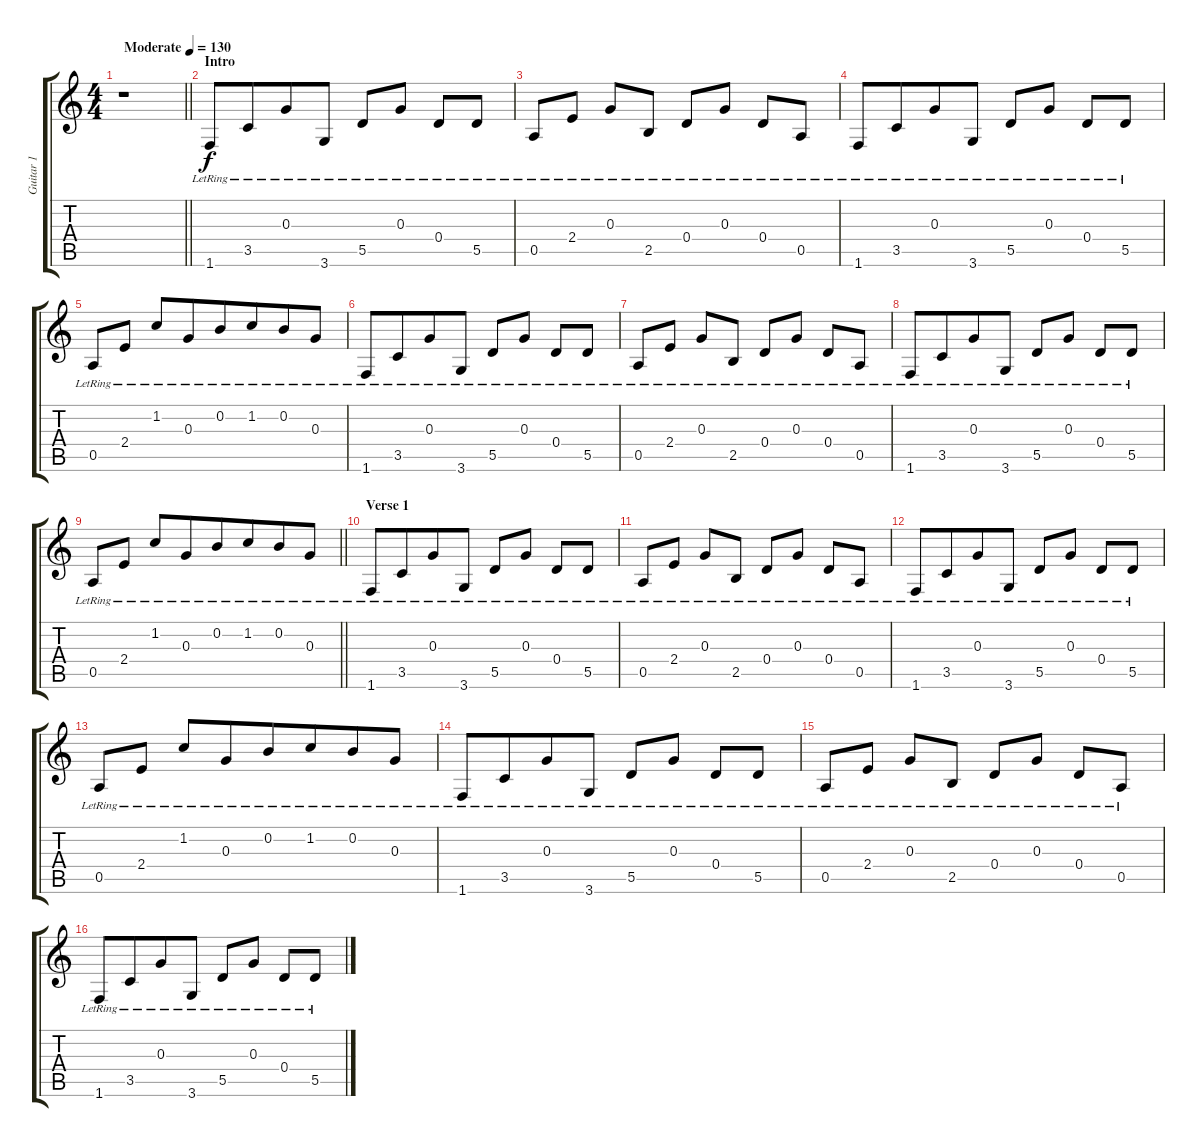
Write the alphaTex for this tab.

\track ("Guitar 1" "Guitar 1") {instrument electricguitarclean}
\staff {score tabs}
\tuning (E4 B3 G3 D3 A2 E2) {hide}
\ts (4 4)
\tempo (130 "Moderate")
\clef g2
\barLineRight lightlight
\ks c
r.1{dy f instrument electricguitarclean} |
\section ("" "Intro")
1.6{lr}.8{beam merge} 3.5{lr}.8{beam merge} 0.3{lr}.8{beam merge} 3.6{lr}.8 5.5{lr}.8{beam merge} 0.3{lr}.8 0.4{lr}.8 5.5{lr}.8 |
0.5{lr}.8{beam merge} 2.4{lr}.8 0.3{lr}.8 2.5{lr}.8 0.4{lr}.8 0.3{lr}.8 0.4{lr}.8 0.5{lr}.8 |
1.6{lr}.8{beam merge} 3.5{lr}.8{beam merge} 0.3{lr}.8{beam merge} 3.6{lr}.8 5.5{lr}.8{beam merge} 0.3{lr}.8 0.4{lr}.8 5.5{lr}.8 |
0.5{lr}.8{beam merge} 2.4{lr}.8 1.2{lr}.8 0.3{lr}.8{beam merge} 0.2{lr}.8 1.2{lr}.8{beam merge} 0.2{lr}.8{beam merge} 0.3{lr}.8 |
1.6{lr}.8{beam merge} 3.5{lr}.8{beam merge} 0.3{lr}.8{beam merge} 3.6{lr}.8 5.5{lr}.8{beam merge} 0.3{lr}.8 0.4{lr}.8 5.5{lr}.8 |
0.5{lr}.8{beam merge} 2.4{lr}.8 0.3{lr}.8 2.5{lr}.8 0.4{lr}.8 0.3{lr}.8 0.4{lr}.8 0.5{lr}.8 |
1.6{lr}.8{beam merge} 3.5{lr}.8{beam merge} 0.3{lr}.8{beam merge} 3.6{lr}.8 5.5{lr}.8{beam merge} 0.3{lr}.8 0.4{lr}.8 5.5{lr}.8 |
\barLineRight lightlight
0.5{lr}.8{beam merge} 2.4{lr}.8 1.2{lr}.8 0.3{lr}.8{beam merge} 0.2{lr}.8 1.2{lr}.8{beam merge} 0.2{lr}.8{beam merge} 0.3{lr}.8 |
\section ("" "Verse 1")
1.6{lr}.8{beam merge} 3.5{lr}.8{beam merge} 0.3{lr}.8{beam merge} 3.6{lr}.8 5.5{lr}.8{beam merge} 0.3{lr}.8 0.4{lr}.8 5.5{lr}.8 |
0.5{lr}.8{beam merge} 2.4{lr}.8 0.3{lr}.8 2.5{lr}.8 0.4{lr}.8 0.3{lr}.8 0.4{lr}.8 0.5{lr}.8 |
1.6{lr}.8{beam merge} 3.5{lr}.8{beam merge} 0.3{lr}.8{beam merge} 3.6{lr}.8 5.5{lr}.8{beam merge} 0.3{lr}.8 0.4{lr}.8 5.5{lr}.8 |
0.5{lr}.8{beam merge} 2.4{lr}.8 1.2{lr}.8 0.3{lr}.8{beam merge} 0.2{lr}.8 1.2{lr}.8{beam merge} 0.2{lr}.8{beam merge} 0.3{lr}.8 |
1.6{lr}.8{beam merge} 3.5{lr}.8{beam merge} 0.3{lr}.8{beam merge} 3.6{lr}.8 5.5{lr}.8{beam merge} 0.3{lr}.8 0.4{lr}.8 5.5{lr}.8 |
0.5{lr}.8{beam merge} 2.4{lr}.8 0.3{lr}.8 2.5{lr}.8 0.4{lr}.8 0.3{lr}.8 0.4{lr}.8 0.5{lr}.8 |
1.6{lr}.8{beam merge} 3.5{lr}.8{beam merge} 0.3{lr}.8{beam merge} 3.6{lr}.8 5.5{lr}.8{beam merge} 0.3{lr}.8 0.4{lr}.8 5.5{lr}.8
